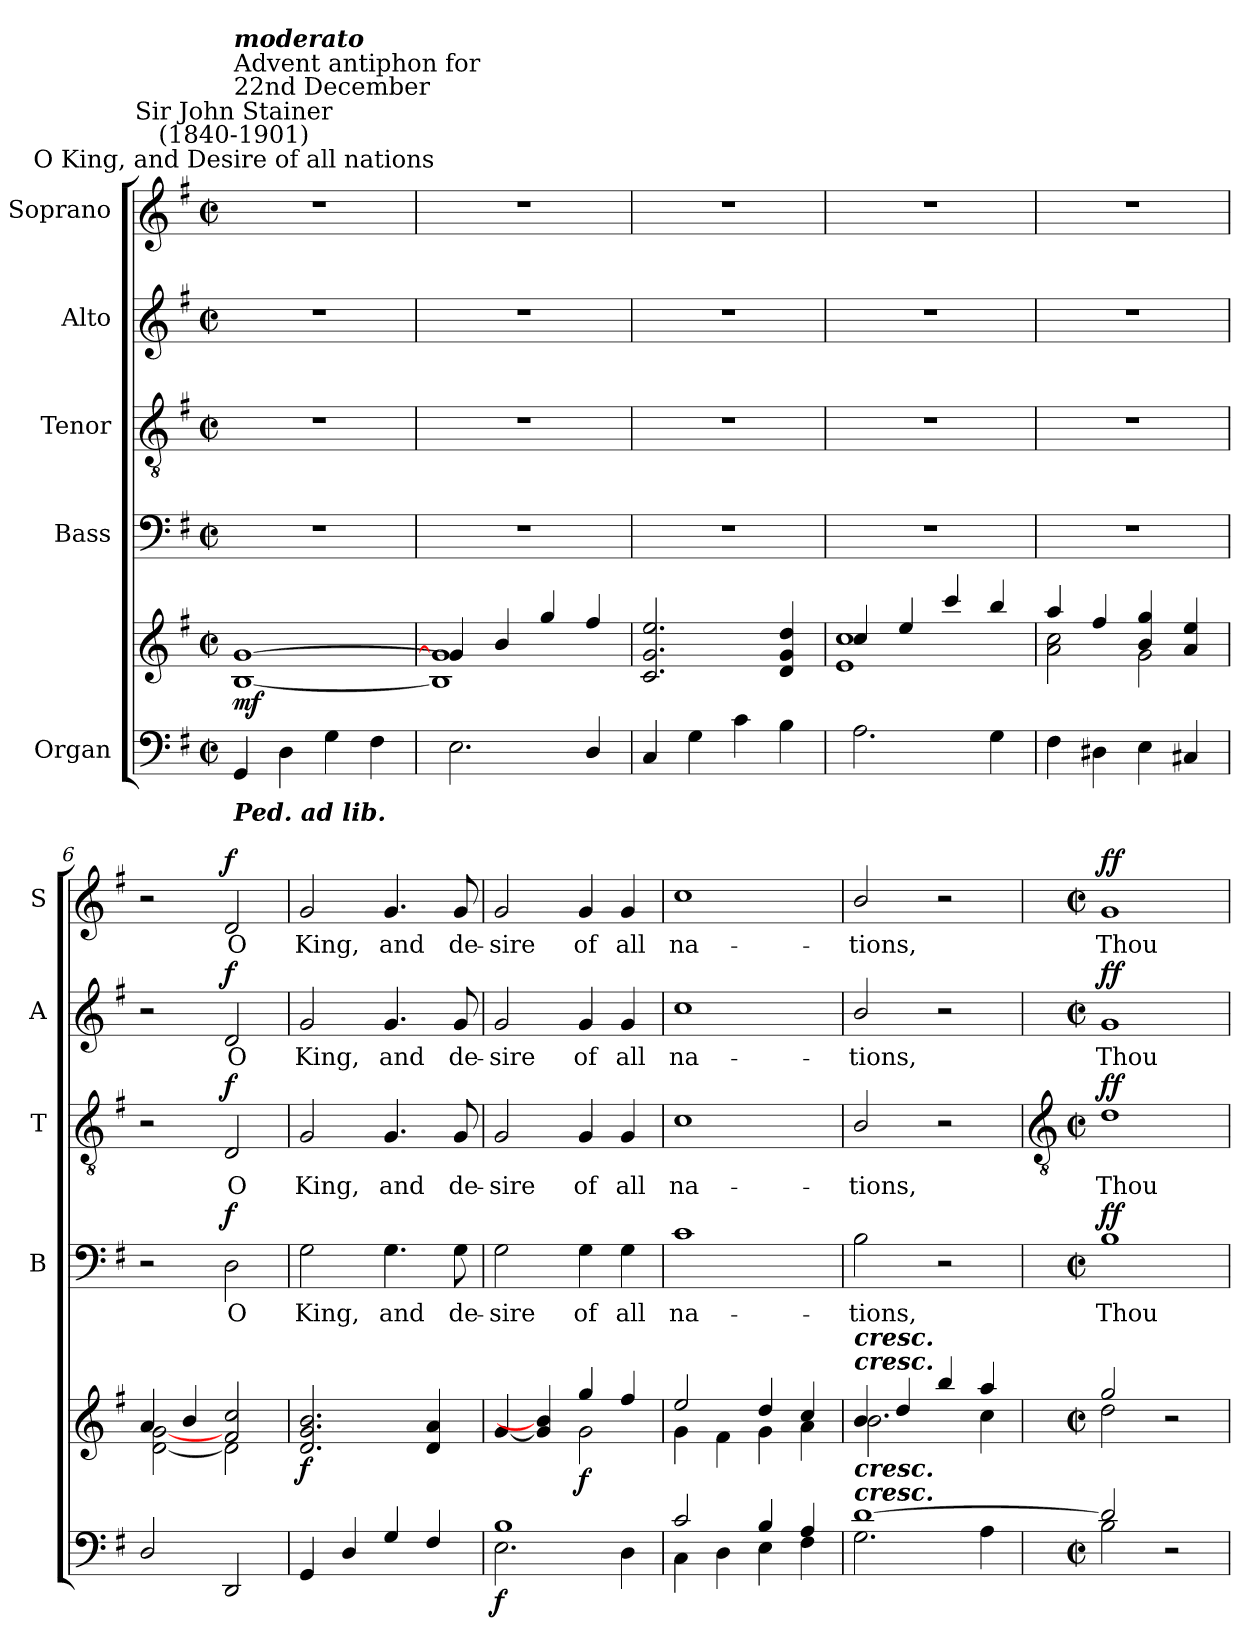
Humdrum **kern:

**kern	**kern	**dynam	**kern	**text	**dynam	**kern	**text	**dynam	**kern	**text	**dynam	**kern	**text	**dynam
*part5	*part5	*part5	*part4	*part4	*part4	*part3	*part3	*part3	*part2	*part2	*part2	*part1	*part1	*part1
*staff6	*staff5	*staff5/6	*staff4	*staff4	*staff4	*staff3	*staff3	*staff3	*staff2	*staff2	*staff2	*staff1	*staff1	*staff1
*I"Organ	*	*	*I"Bass	*	*	*I"Tenor	*	*	*I"Alto	*	*	*I"Soprano	*	*
*	*	*	*I'B	*	*	*I'T	*	*	*I'A	*	*	*I'S	*	*
*clefF4	*clefG2	*	*clefF4	*	*	*clefGv2	*	*	*clefG2	*	*	*clefG2	*	*
*k[f#]	*k[f#]	*	*k[f#]	*	*	*k[f#]	*	*	*k[f#]	*	*	*k[f#]	*	*
*G:	*G:	*	*G:	*	*	*G:	*	*	*G:	*	*	*G:	*	*
*M2/2	*M2/2	*	*M2/2	*	*	*M2/2	*	*	*M2/2	*	*	*M2/2	*	*
*met(c|)	*met(c|)	*	*met(c|)	*	*	*met(c|)	*	*	*met(c|)	*	*	*met(c|)	*	*
*MM120	*MM120	*	*MM120	*	*	*MM120	*	*	*MM120	*	*	*MM120	*	*
=1	=1	=1	=1	=1	=1	=1	=1	=1	=1	=1	=1	=1	=1	=1
*^	*^	*	*	*	*	*	*	*	*	*	*	*	*	*
!	!	!	!	!	!	!	!	!	!	!	!	!	!	!LO:TX:a:cj:t=O King, and Desire of all nations	!	!
!	!	!	!	!	!	!	!	!	!	!	!	!	!	!LO:TX:a:cj:t=Sir John Stainer\n(1840-1901)	!	!
!	!	!	!	!	!	!	!	!	!	!	!	!	!	!LO:TX:a:t=Advent antiphon for\n22nd December	!	!
!	!	!	!	!	!	!	!	!	!	!	!	!	!	!LO:TX:a:Bi:t=moderato	!	!
!LO:TX:b:Bi:t=Ped. ad lib.	!	!	!	!	!	!	!	!	!	!	!	!	!	!	!	!
!	!	!	!	!LO:DY:b	!	!	!	!	!	!	!	!	!	!	!	!
4GG/	1ryy	[1g/	[1B\	mf	1r	.	.	1r	.	.	1r	.	.	1r	.	.
4D\	.	.	.	.	.	.	.	.	.	.	.	.	.	.	.	.
4G\	.	.	.	.	.	.	.	.	.	.	.	.	.	.	.	.
4F#\	.	.	.	.	.	.	.	.	.	.	.	.	.	.	.	.
=2	=2	=2	=2	=2	=2	=2	=2	=2	=2	=2	=2	=2	=2	=2	=2	=2
2.E\	1ryy	4g/]	1B\] 1g\]	.	1r	.	.	1r	.	.	1r	.	.	1r	.	.
.	.	4b/	.	.	.	.	.	.	.	.	.	.	.	.	.	.
.	.	4gg/	.	.	.	.	.	.	.	.	.	.	.	.	.	.
4D/	.	4ff#/	.	.	.	.	.	.	.	.	.	.	.	.	.	.
=3	=3	=3	=3	=3	=3	=3	=3	=3	=3	=3	=3	=3	=3	=3	=3	=3
4C/	1ryy	2.c/ 2.g/ 2.ee/	1ryy	.	1r	.	.	1r	.	.	1r	.	.	1r	.	.
4G\	.	.	.	.	.	.	.	.	.	.	.	.	.	.	.	.
4c\	.	.	.	.	.	.	.	.	.	.	.	.	.	.	.	.
4B\	.	4d/ 4g/ 4dd/	.	.	.	.	.	.	.	.	.	.	.	.	.	.
=4	=4	=4	=4	=4	=4	=4	=4	=4	=4	=4	=4	=4	=4	=4	=4	=4
2.A\	1ryy	4cc/	1e\ 1cc\	.	1r	.	.	1r	.	.	1r	.	.	1r	.	.
.	.	4ee/	.	.	.	.	.	.	.	.	.	.	.	.	.	.
.	.	4ccc/	.	.	.	.	.	.	.	.	.	.	.	.	.	.
4G\	.	4bb/	.	.	.	.	.	.	.	.	.	.	.	.	.	.
=5	=5	=5	=5	=5	=5	=5	=5	=5	=5	=5	=5	=5	=5	=5	=5	=5
4F#\	1ryy	4aa/	2a\ 2cc\	.	1r	.	.	1r	.	.	1r	.	.	1r	.	.
4D#X\	.	4ff#/	.	.	.	.	.	.	.	.	.	.	.	.	.	.
4E\	.	4b/ 4gg/	2g\	.	.	.	.	.	.	.	.	.	.	.	.	.
4C#X/	.	4a/ 4ee/	.	.	.	.	.	.	.	.	.	.	.	.	.	.
=6	=6	=6	=6	=6	=6	=6	=6	=6	=6	=6	=6	=6	=6	=6	=6	=6
2D/	1ryy	4a/	[2d\ [2g\	.	2r	.	.	2r	.	.	2r	.	.	2r	.	.
.	.	4b/	.	.	.	.	.	.	.	.	.	.	.	.	.	.
!	!	!	!	!	!	!LO:LY:b	!LO:DY:b	!	!LO:LY:b	!LO:DY:b	!	!LO:LY:b	!LO:DY:b	!	!LO:LY:b	!LO:DY:b
2DD/	.	2f#/ 2cc/	2d\]	.	2D	O	f	2D	O	f	2d	O	f	2d	O	f
=7	=7	=7	=7	=7	=7	=7	=7	=7	=7	=7	=7	=7	=7	=7	=7	=7
!	!	!	!	!LO:DY:b	!	!LO:LY:b	!	!	!LO:LY:b	!	!	!LO:LY:b	!	!	!LO:LY:b	!
4GG/	1ryy	2.d/ 2.g/ 2.b/	1ryy	f	2G	King,	.	2G	King,	.	2g	King,	.	2g	King,	.
4D/	.	.	.	.	.	.	.	.	.	.	.	.	.	.	.	.
!	!	!	!	!	!	!LO:LY:b	!	!	!LO:LY:b	!	!	!LO:LY:b	!	!	!LO:LY:b	!
4G/	.	.	.	.	4.G	and	.	4.G	and	.	4.g	and	.	4.g	and	.
4F#/	.	4d/ 4a/	.	.	.	.	.	.	.	.	.	.	.	.	.	.
!	!	!	!	!	!	!LO:LY:b	!	!	!LO:LY:b	!	!	!LO:LY:b	!	!	!LO:LY:b	!
.	.	.	.	.	8G	de-	.	8G	de-	.	8g	de-	.	8g	de-	.
=8	=8	=8	=8	=8	=8	=8	=8	=8	=8	=8	=8	=8	=8	=8	=8	=8
!	!	!	!	!LO:DY:b=2	!	!LO:LY:b	!	!	!LO:LY:b	!	!	!LO:LY:b	!	!	!LO:LY:b	!
1B/	2.E\	[4g/	2ryy	f	2G	-sire	.	2G	-sire	.	2g	-sire	.	2g	-sire	.
.	.	4g/] 4b/]	.	.	.	.	.	.	.	.	.	.	.	.	.	.
!	!	!	!	!LO:DY:b	!	!LO:LY:b	!	!	!LO:LY:b	!	!	!LO:LY:b	!	!	!LO:LY:b	!
.	.	4gg/	2g\	f	4G	of	.	4G	of	.	4g	of	.	4g	of	.
!	!	!	!	!	!	!LO:LY:b	!	!	!LO:LY:b	!	!	!LO:LY:b	!	!	!LO:LY:b	!
.	4D\	4ff#/	.	.	4G	all	.	4G	all	.	4g	all	.	4g	all	.
=9	=9	=9	=9	=9	=9	=9	=9	=9	=9	=9	=9	=9	=9	=9	=9	=9
!	!	!	!	!	!	!LO:LY:b	!	!	!LO:LY:b	!	!	!LO:LY:b	!	!	!LO:LY:b	!
2c/	4C\	2ee/	4g\	.	1c	na-	.	1c	na-	.	1cc	na-	.	1cc	na-	.
.	4D\	.	4f#\	.	.	.	.	.	.	.	.	.	.	.	.	.
4B/	4E\	4dd/	4g\	.	.	.	.	.	.	.	.	.	.	.	.	.
4A/	4F#\	4cc/	4a\	.	.	.	.	.	.	.	.	.	.	.	.	.
=10	=10	=10	=10	=10	=10	=10	=10	=10	=10	=10	=10	=10	=10	=10	=10	=10
!	!	!LO:TX:a:Bi:t=cresc.	!	!	!	!	!	!	!	!	!	!	!	!	!	!
!	!	!LO:TX:a:Bi:t=cresc.	!	!	!	!	!	!	!	!	!	!	!	!	!	!
!LO:TX:a:Bi:t=cresc.	!	!	!	!	!	!	!	!	!	!	!	!	!	!	!	!
!LO:TX:a:Bi:t=cresc.	!	!	!	!	!	!	!	!	!	!	!	!	!	!	!	!
!	!	!	!	!	!	!LO:LY:b	!	!	!LO:LY:b	!	!	!LO:LY:b	!	!	!LO:LY:b	!
[1d/	2.G\	4b/	2.b\	.	2B\	-tions,	.	2B/	-tions,	.	2b/	-tions,	.	2b/	-tions,	.
.	.	4dd/	.	.	.	.	.	.	.	.	.	.	.	.	.	.
.	.	4bb/	.	.	2r	.	.	2r	.	.	2r	.	.	2r	.	.
.	4A\	4aa/	4cc\	.	.	.	.	.	.	.	.	.	.	.	.	.
!!LO:LB:g=z
=11	=11	=11	=11	=11	=11	=11	=11	=11	=11	=11	=11	=11	=11	=11	=11	=11
*	*	*	*	*	*	*	*	*clefGv2	*	*	*	*	*	*	*	*
*M2/2	*	*M2/2	*	*	*M2/2	*	*	*M2/2	*	*	*M2/2	*	*	*M2/2	*	*
*met(c|)	*	*met(c|)	*	*	*met(c|)	*	*	*met(c|)	*	*	*met(c|)	*	*	*met(c|)	*	*
!	!	!	!	!	!	!LO:LY:b	!LO:DY:b	!	!LO:LY:b	!LO:DY:b	!	!LO:LY:b	!LO:DY:b	!	!LO:LY:b	!LO:DY:b
2d/]	2B\	2gg/	2dd\	.	1B	Thou	ff	1d	Thou	ff	1g	Thou	ff	1g	Thou	ff
2ryy	2r	2r	2ryy	.	.	.	.	.	.	.	.	.	.	.	.	.
*v	*v	*	*	*	*	*	*	*	*	*	*	*	*	*	*	*
*	*v	*v	*	*	*	*	*	*	*	*	*	*	*	*	*
=	=	=	=	=	=	=	=	=	=	=	=	=	=	=
*-	*-	*-	*-	*-	*-	*-	*-	*-	*-	*-	*-	*-	*-	*-
